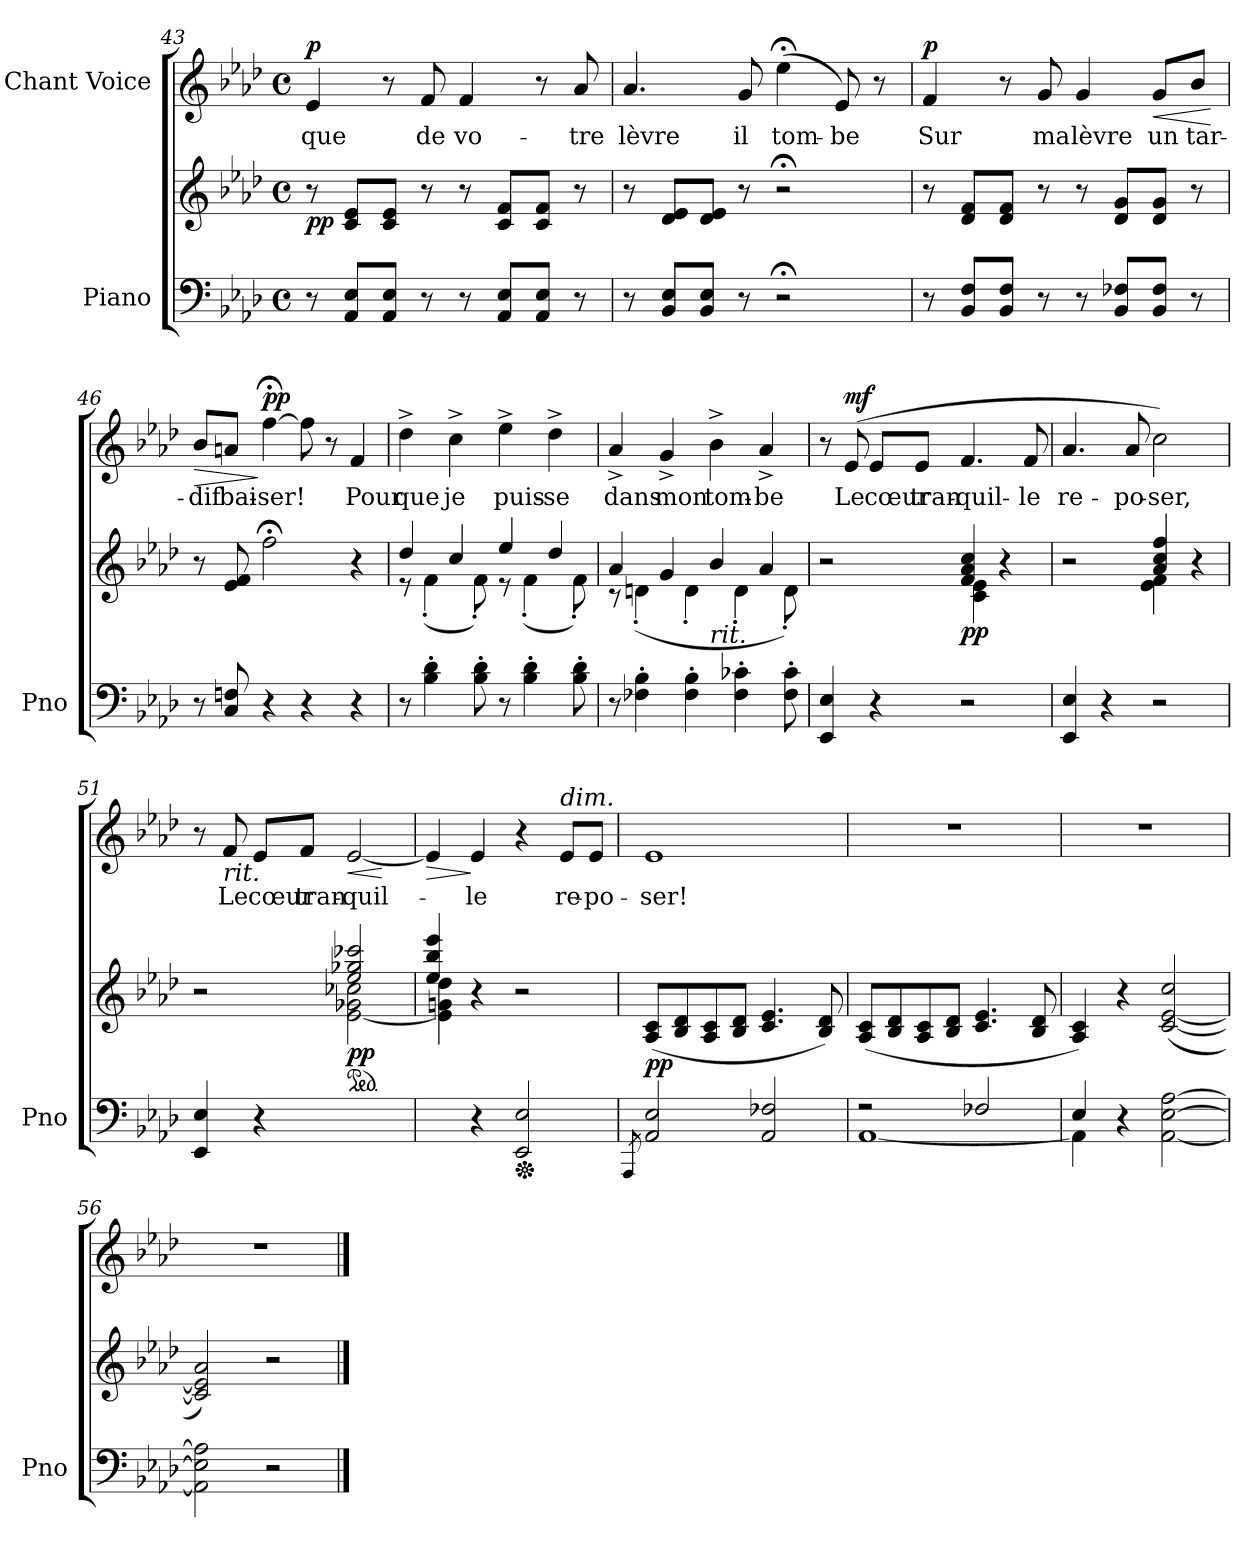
**kern	**kern	**dynam	**kern	**text	**dynam
*part2	*part2	*part2	*part1	*part1	*part1
*staff3	*staff2	*staff2/3	*staff1	*staff1	*staff1
*I"Piano	*	*	*I"Chant Voice	*	*
*I'Pno	*	*	*	*	*
*clefF4	*clefG2	*	*clefG2	*	*
*k[b-e-a-d-]	*k[b-e-a-d-]	*	*k[b-e-a-d-]	*	*
*M4/4	*M4/4	*	*M4/4	*	*
*met(c)	*met(c)	*	*met(c)	*	*
=43	=43	=43	=43	=43	=43
!	!	!LO:DY:b	!	!LO:LY:b	!LO:DY:a
8r	8r	pp	4e-/	que	p
8AA-/ 8E-/L	8c/ 8e-/L	.	.	.	.
8AA-/ 8E-/J	8c/ 8e-/J	.	8r	.	.
!	!	!	!	!LO:LY:b	!
8r	8r	.	8f/	de	.
!	!	!	!	!LO:LY:b	!
8r	8r	.	4f/	vo-	.
8AA-/ 8E-/L	8c/ 8f/L	.	.	.	.
8AA-/ 8E-/J	8c/ 8f/J	.	8r	.	.
!	!	!	!	!LO:LY:b	!
8r	8r	.	8a-/	-tre	.
=44	=44	=44	=44	=44	=44
!	!	!	!	!LO:LY:b	!
8r	8r	.	4.a-/	lèvre	.
8BB-/ 8E-/L	8d-/ 8e-/L	.	.	.	.
8BB-/ 8E-/J	8d-/ 8e-/J	.	.	.	.
!	!	!	!	!LO:LY:b	!
8r	8r	.	8g/	il	.
!	!	!	!	!LO:LY:b	!
2r;<	2r;<	.	(4ee-;<\	tom-	.
!	!	!	!	!LO:LY:b	!
.	.	.	8e-/)	-be	.
.	.	.	8r	.	.
!!LO:LB:g=z
=45	=45	=45	=45	=45	=45
!	!	!	!	!LO:LY:b	!LO:DY:a
8r	8r	.	4f/	Sur	p
8BB-/ 8F/L	8d-/ 8f/L	.	.	.	.
8BB-/ 8F/J	8d-/ 8f/J	.	8r	.	.
!	!	!	!	!LO:LY:b	!
8r	8r	.	8g/	ma	.
!	!	!	!	!LO:LY:b	!
8r	8r	.	4g/	lèvre	.
8BB-/ 8F-X/L	8d-/ 8g/L	.	.	.	.
!	!	!	!	!LO:LY:b	!LO:HP:b
8BB-/ 8F-/J	8d-/ 8g/J	.	8g/L	un	<
!	!	!	!	!LO:LY:b	!
8r	8r	.	8b-/J	tar-	.
.	.	.	.	.	[
=46	=46	=46	=46	=46	=46
!	!	!	!	!LO:LY:b	!LO:HP:b
8r	8r	.	8b-/L	-dif	>
!	!	!	!	!LO:LY:b	!
8C/ 8Fn/	8e-/ 8f/	.	8an/J	bai-	.
!	!	!	!	!LO:LY:b	!LO:DY:n=1:a
4r	2ff;<\	.	[4ff;<\	-ser!	] pp
4r	.	.	8ff\]	.	.
.	.	.	8r	.	.
!	!	!	!	!LO:LY:b	!
4r	4r	.	4f/	Pour	.
=47	=47	=47	=47	=47	=47
*	*^	*	*	*	*
!	!	!	!	!	!LO:LY:b	!
8r	4dd-/	8r	.	4dd-^\	que	.
4B-\' 4d-\'	.	(4f'\	.	.	.	.
!	!	!	!	!	!LO:LY:b	!
.	4cc/	.	.	4cc^\	je	.
8B-\' 8d-\'	.	8f'\)	.	.	.	.
!	!	!	!	!	!LO:LY:b	!
8r	4ee-/	8r	.	4ee-^\	puis-	.
4B-\' 4d-\'	.	(4f'\	.	.	.	.
!	!	!	!	!	!LO:LY:b	!
.	4dd-/	.	.	4dd-^\	-se	.
8B-\' 8d-\'	.	8f'\)	.	.	.	.
!!LO:LB:g=z
=48	=48	=48	=48	=48	=48	=48
!	!	!	!	!	!LO:LY:b	!
8r	4a-/	8r	.	4a-^>/	dans	.
4F-X\' 4B-\'	.	(4dn'\	.	.	.	.
!	!	!	!	!	!LO:LY:b	!
.	4g/	.	.	4g^>/	mon	.
4F-\' 4B-\'	.	4d'\	.	.	.	.
!	!LO:TX:b:i:t=rit.	!	!	!	!	!
!	!	!	!	!	!LO:LY:b	!
.	4b-/	.	.	4b-^\	tom-	.
4F-\' 4c-X\'	.	4d'\	.	.	.	.
!	!	!	!	!	!LO:LY:b	!
.	4a-/	.	.	4a-^>/	-be	.
8F-\' 8c-\'	.	8d'\)	.	.	.	.
=49	=49	=49	=49	=49	=49	=49
4EE-/ 4E-/	2r	2ryy	.	8r	.	.
!	!	!	!	!	!LO:LY:b	!LO:DY:a
.	.	.	.	(8e-/	Le	mf
!	!	!	!	!	!LO:LY:b	!
4r	.	.	.	8e-/L	cœur	.
!	!	!	!	!	!LO:LY:b	!
.	.	.	.	8e-/J	tran-	.
!	!	!	!LO:DY:b	!	!LO:LY:b	!
2r	4f/ 4a-/ 4cc/	4c\ 4e-\	pp	4.f/	-quil-	.
.	4r	4ryy	.	.	.	.
!	!	!	!	!	!LO:LY:b	!
.	.	.	.	8f/	-le	.
=50	=50	=50	=50	=50	=50	=50
!	!	!	!	!	!LO:LY:b	!
4EE-/ 4E-/	2r	2ryy	.	4.a-/	re-	.
4r	.	.	.	.	.	.
!	!	!	!	!	!LO:LY:b	!
.	.	.	.	8a-/	-po-	.
!	!	!	!	!	!LO:LY:b	!
2r	4a-/ 4cc/ 4ff/	4e-\ 4f\	.	2cc\)	-ser,	.
.	4r	4ryy	.	.	.	.
=51	=51	=51	=51	=51	=51	=51
4EE-/ 4E-/	2r	2ryy	.	8r	.	.
!	!	!	!	!LO:TX:b:i:t=rit.	!	!
!	!	!	!	!	!LO:LY:b	!
.	.	.	.	8f/	Le	.
!	!	!	!	!	!LO:LY:b	!
4r	.	.	.	8e-/L	cœur	.
!	!	!	!	!	!LO:LY:b	!
.	.	.	.	8f/J	tran-	.
*	*ped	*	*	*	*	*
!	!	!	!LO:DY:b	!	!LO:LY:b	!LO:HP:b
2ryy	2ee-/ 2gg-X/ 2ccc-X/	[2e-\ 2g-X\ 2cc-X\	pp	[2e-/	-quil-	<
*	*v	*v	*	*	*	*
.	.	.	.	.	[
!!LO:LB:g=z
=52	=52	=52	=52	=52	=52
*	*^	*	*	*	*
!	!	!	!	!	!	!LO:HP:b
4ryy	4ee-/ 4bb-/ 4eee-/	4e-\] 4gn\ 4dd-\	.	4e-/]	.	>
!	!	!	!	!	!LO:LY:b	!
4r	4r	2.ryy	.	4e-/	-le	]
*Xped	*	*	*	*	*	*
!	!	!	!LO:DY:b	!	!	!
!	!	!	!LO:DY:n=1:b	!	!	!
2EE-/ 2E-/	2r	.	pp other-dynamics	4r	.	.
!	!	!	!	!LO:TX:a:i:t=dim.	!	!
!	!	!	!	!	!LO:LY:b	!
.	.	.	.	8e-/L	re-	.
!	!	!	!	!	!LO:LY:b	!
.	.	.	.	8e-/J	-po-	.
*	*v	*v	*	*	*	*
=53	=53	=53	=53	=53	=53
8qAAA-/	.	.	.	.	.
!	!	!LO:DY:b	!	!LO:LY:b	!
2AA-/ 2E-/	(8A-/ 8c/L	pp	1e-	-ser!	.
.	8B-/ 8d-/	.	.	.	.
.	8A-/ 8c/	.	.	.	.
.	8B-/ 8d-/J	.	.	.	.
2AA-/ 2F-X/	4.c/ 4.e-/	.	.	.	.
.	8B-/ 8d-/)	.	.	.	.
=54	=54	=54	=54	=54	=54
*^	*	*	*	*	*
2r	[1AA-	(8A-/ 8c/L	.	1r	.	.
.	.	8B-/ 8d-/	.	.	.	.
.	.	8A-/ 8c/	.	.	.	.
.	.	8B-/ 8d-/J	.	.	.	.
2F-X/	.	4.c/ 4.e-/	.	.	.	.
.	.	8B-/ 8d-/	.	.	.	.
=55	=55	=55	=55	=55	=55	=55
4E-/	4AA-\]	4A-/ 4c/)	.	1r	.	.
4r	4ryy	4r	.	.	.	.
[2AA-\ [2E-\ [2A-\	2ryy	(>[2c/ [<2e-/ 2cc/	.	.	.	.
*v	*v	*	*	*	*	*
=56	=56	=56	=56	=56	=56
2AA-\] 2E-\] 2A-\]	2c/] 2e-/] 2a-/)	.	1r	.	.
2r	2r	.	.	.	.
==	==	==	==	==	==
*-	*-	*-	*-	*-	*-
